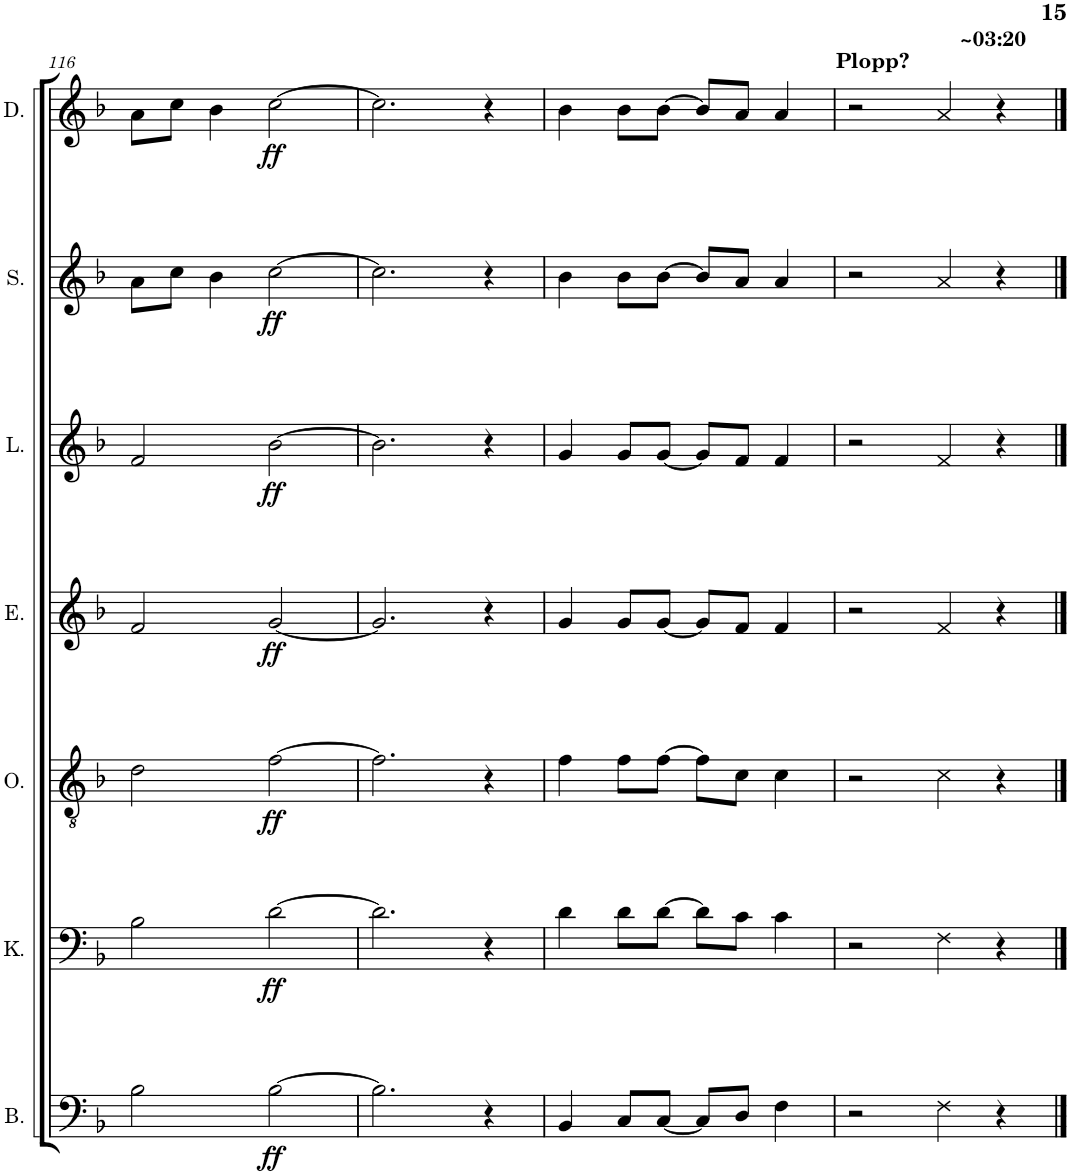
**kern	**dynam	**kern	**dynam	**kern	**dynam	**kern	**dynam	**kern	**dynam	**kern	**dynam	**kern	**dynam
*part7	*part7	*part6	*part6	*part5	*part5	*part4	*part4	*part3	*part3	*part2	*part2	*part1	*part1
*staff7	*staff7	*staff6	*staff6	*staff5	*staff5	*staff4	*staff4	*staff3	*staff3	*staff2	*staff2	*staff1	*staff1
*I"Bacon	*	*I"Kat	*	*I"Orwen	*	*I"Elisabet	*	*I"Libby	*	*I"Shakespeare	*	*I"Drake	*
*I'B.	*	*I'K.	*	*I'O.	*	*I'E.	*	*I'L.	*	*I'S.	*	*I'D.	*
!!LO:PB:g=z
*clefF4	*	*clefF4	*	*clefGv2	*	*clefG2	*	*clefG2	*	*clefG2	*	*clefG2	*
*k[b-]	*	*k[b-]	*	*k[b-]	*	*k[b-]	*	*k[b-]	*	*k[b-]	*	*k[b-]	*
*M2/2	*	*M2/2	*	*M2/2	*	*M2/2	*	*M2/2	*	*M2/2	*	*M2/2	*
*met(c|)	*	*met(c|)	*	*met(c|)	*	*met(c|)	*	*met(c|)	*	*met(c|)	*	*met(c|)	*
=116	=116	=116	=116	=116	=116	=116	=116	=116	=116	=116	=116	=116	=116
2B-\	.	2B-\	.	2d\	.	2f/	.	2f/	.	8a\L	.	8a\L	.
.	.	.	.	.	.	.	.	.	.	8cc\J	.	8cc\J	.
.	.	.	.	.	.	.	.	.	.	4b-\	.	4b-\	.
!	!LO:DY:b	!	!LO:DY:b	!	!LO:DY:b	!	!LO:DY:b	!	!LO:DY:b	!	!LO:DY:b	!	!LO:DY:b
[2B-\	ff	[2d\	ff	[2f\	ff	[2g/	ff	[2b-\	ff	[2cc\	ff	[2cc\	ff
=117	=117	=117	=117	=117	=117	=117	=117	=117	=117	=117	=117	=117	=117
2.B-\]	.	2.d\]	.	2.f\]	.	2.g/]	.	2.b-\]	.	2.cc\]	.	2.cc\]	.
4r	.	4r	.	4r	.	4r	.	4r	.	4r	.	4r	.
=118	=118	=118	=118	=118	=118	=118	=118	=118	=118	=118	=118	=118	=118
4BB-/	.	4d\	.	4f\	.	4g/	.	4g/	.	4b-\	.	4b-\	.
8C/L	.	8d\L	.	8f\L	.	8g/L	.	8g/L	.	8b-\L	.	8b-\L	.
[8C/J	.	[8d\J	.	[8f\J	.	[8g/J	.	[8g/J	.	[8b-\J	.	[8b-\J	.
8C/L]	.	8d\L]	.	8f\L]	.	8g/L]	.	8g/L]	.	8b-/L]	.	8b-/L]	.
8D/J	.	8c\J	.	8c\J	.	8f/J	.	8f/J	.	8a/J	.	8a/J	.
4F\	.	4c\	.	4c\	.	4f/	.	4f/	.	4a/	.	4a/	.
=119	=119	=119	=119	=119	=119	=119	=119	=119	=119	=119	=119	=119	=119
!	!	!	!	!	!	!	!	!	!	!	!	!LO:TX:a:B:t=Plopp?	!
2r	.	2r	.	2r	.	2r	.	2r	.	2r	.	2r	.
4F\	.	4F\	.	4c\	.	4f/	.	4f/	.	4a/	.	4a/	.
!	!	!	!	!	!	!	!	!	!	!	!	!LO:TX:a:B:t=~03&colon;20	!
4r	.	4r	.	4r	.	4r	.	4r	.	4r	.	4r	.
==	==	==	==	==	==	==	==	==	==	==	==	==	==
*-	*-	*-	*-	*-	*-	*-	*-	*-	*-	*-	*-	*-	*-
